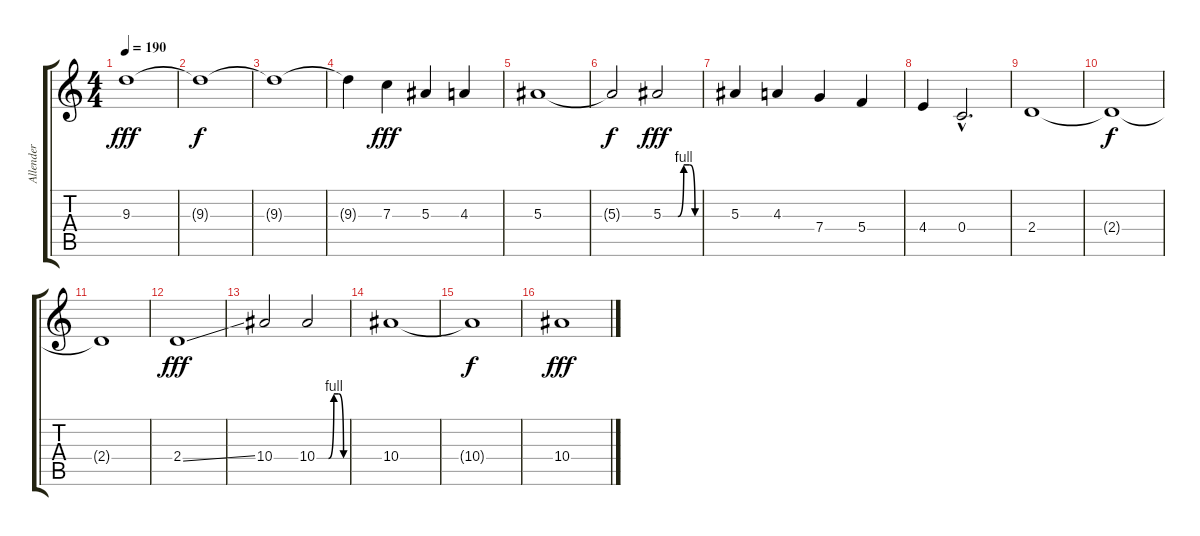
\track ("Allender" "Allender") {instrument distortionguitar}
\staff {score tabs}
\tuning (D4 A3 F3 C3 G2 D2) {hide}
\ts (4 4)
\tempo 190
\clef g2
\ks c
9.3.1{dy fff} |
9.3{t}.1{dy f} |
9.3{t}.1 |
9.3{t}.4 7.3.4{dy fff} 5.3.4 4.3.4 |
5.3.1 |
5.3{t}.2{dy f} 5.3{be (custom 0 0 25 0 35 4 45 4 54 0 60 0)}.2{dy fff} |
5.3.4 4.3.4 7.4.4 5.4.4 |
4.4.4 0.4{hac}.2{d} |
2.4.1 |
2.4{t}.1{dy f} |
2.4{t}.1 |
2.4{ss}.1{dy fff} |
10.4.2 10.4{be (custom 0 0 24 0 35 4 45 4 55 0 60 0)}.2 |
10.4.1 |
10.4{t}.1{dy f} |
10.4{ss}.1{dy fff}
